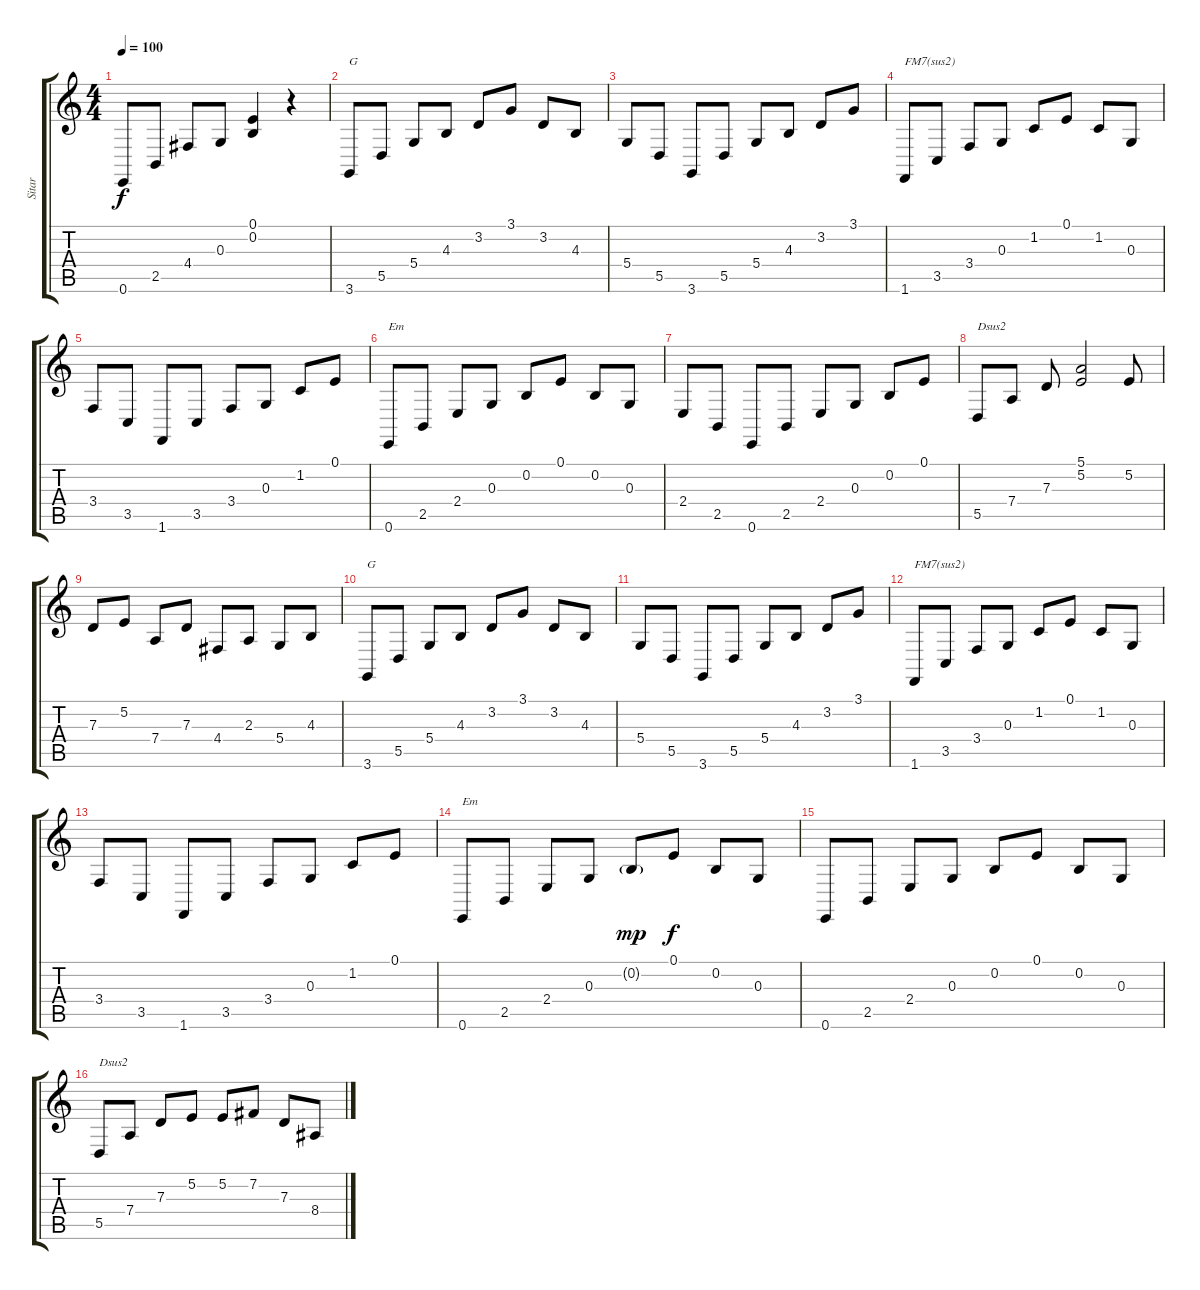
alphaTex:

\track ("Sitar" "Sitar") {instrument sitar}
\staff {score tabs}
\tuning (E4 B3 G3 D3 A2 E2) {hide}
\ts (4 4)
\tempo 100
\clef g2
\ks c
0.6.8{dy f} 2.5.8 4.4.8 0.3.8 (0.1 0.2).4 r.4 |
3.6.8{txt "G"} 5.5.8 5.4.8 4.3.8 3.2.8 3.1.8 3.2.8 4.3.8 |
5.4.8 5.5.8 3.6.8 5.5.8 5.4.8 4.3.8 3.2.8 3.1.8 |
1.6.8{txt "FM7(sus2)"} 3.5.8 3.4.8 0.3.8 1.2.8 0.1.8 1.2.8 0.3.8 |
3.4.8 3.5.8 1.6.8 3.5.8 3.4.8 0.3.8 1.2.8 0.1.8 |
0.6.8{txt "Em"} 2.5.8 2.4.8 0.3.8 0.2.8 0.1.8 0.2.8 0.3.8 |
2.4.8 2.5.8 0.6.8 2.5.8 2.4.8 0.3.8 0.2.8 0.1.8 |
5.5.8{txt "Dsus2"} 7.4.8 7.3.8 (5.1 5.2).2 5.2.8 |
7.3.8 5.2.8 7.4.8 7.3.8 4.4.8 2.3.8 5.4.8 4.3.8 |
3.6.8{txt "G"} 5.5.8 5.4.8 4.3.8 3.2.8 3.1.8 3.2.8 4.3.8 |
5.4.8 5.5.8 3.6.8 5.5.8 5.4.8 4.3.8 3.2.8 3.1.8 |
1.6.8{txt "FM7(sus2)"} 3.5.8 3.4.8 0.3.8 1.2.8 0.1.8 1.2.8 0.3.8 |
3.4.8 3.5.8 1.6.8 3.5.8 3.4.8 0.3.8 1.2.8 0.1.8 |
0.6.8{txt "Em"} 2.5.8 2.4.8 0.3.8 0.2{g}.8{dy mp} 0.1.8{dy f} 0.2.8 0.3.8 |
0.6.8 2.5.8 2.4.8 0.3.8 0.2.8 0.1.8 0.2.8 0.3.8 |
5.5.8{txt "Dsus2"} 7.4.8 7.3.8 5.2.8 5.2.8 7.2.8 7.3.8 8.4.8
